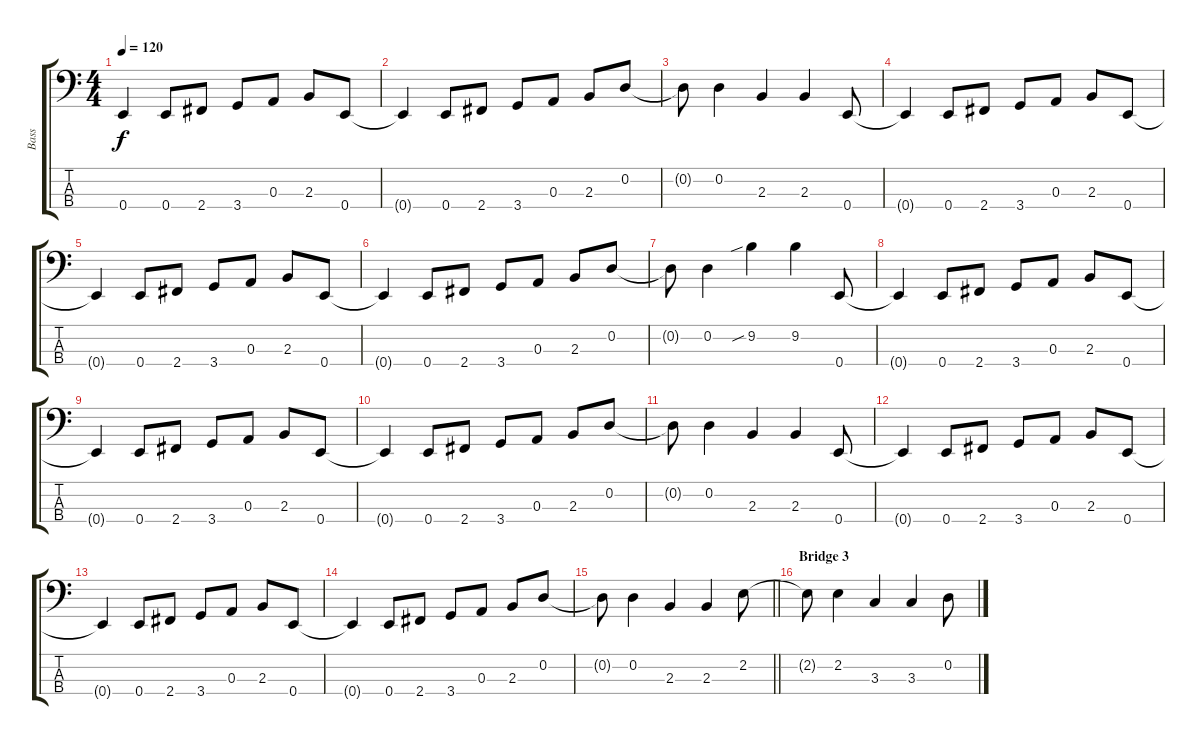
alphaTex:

\track ("Bass" "Bass") {instrument electricbassfinger}
\staff {score tabs}
\tuning (G2 D2 A1 E1) {hide}
\ts (4 4)
\tempo 120
\clef f4
\ks c
0.4{t}.4{dy f} 0.4.8 2.4.8 3.4.8 0.3.8 2.3.8 0.4.8 |
0.4{t}.4 0.4.8 2.4.8 3.4.8 0.3.8 2.3.8 0.2.8 |
0.2{t}.8 0.2.4 2.3.4 2.3.4 0.4.8 |
0.4{t}.4 0.4.8 2.4.8 3.4.8 0.3.8 2.3.8 0.4.8 |
0.4{t}.4 0.4.8 2.4.8 3.4.8 0.3.8 2.3.8 0.4.8 |
0.4{t}.4 0.4.8 2.4.8 3.4.8 0.3.8 2.3.8 0.2.8 |
0.2{t}.8 0.2.4 9.2{sib}.4 9.2.4 0.4.8 |
0.4{t}.4 0.4.8 2.4.8 3.4.8 0.3.8 2.3.8 0.4.8 |
0.4{t}.4 0.4.8 2.4.8 3.4.8 0.3.8 2.3.8 0.4.8 |
0.4{t}.4 0.4.8 2.4.8 3.4.8 0.3.8 2.3.8 0.2.8 |
0.2{t}.8 0.2.4 2.3.4 2.3.4 0.4.8 |
0.4{t}.4 0.4.8 2.4.8 3.4.8 0.3.8 2.3.8 0.4.8 |
0.4{t}.4 0.4.8 2.4.8 3.4.8 0.3.8 2.3.8 0.4.8 |
0.4{t}.4 0.4.8 2.4.8 3.4.8 0.3.8 2.3.8 0.2.8 |
\barLineRight lightlight
0.2{t}.8 0.2.4 2.3.4 2.3.4 2.2.8 |
\section ("" "Bridge 3")
2.2{t}.8 2.2.4 3.3.4 3.3.4 0.2.8
